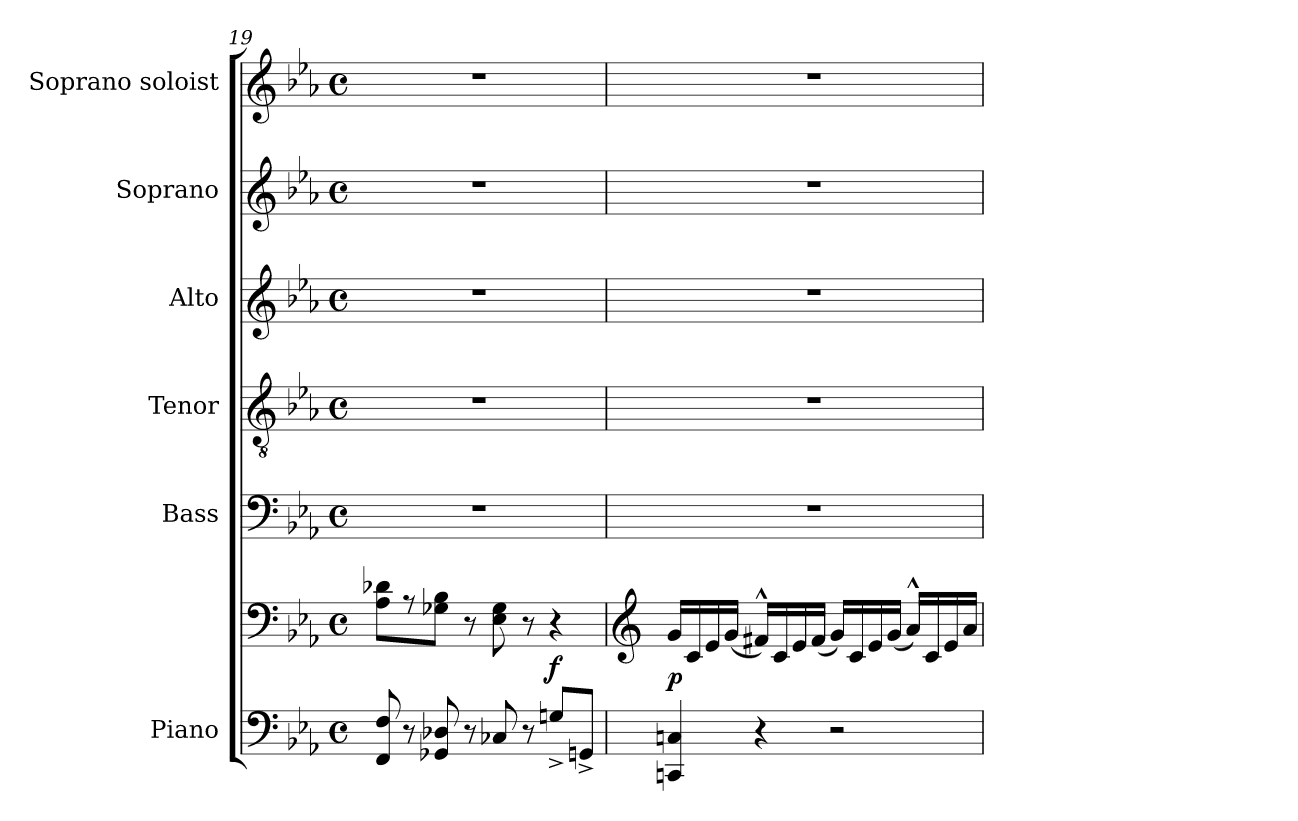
**kern	**kern	**dynam	**kern	**kern	**kern	**kern	**kern
*part6	*part6	*part6	*part5	*part4	*part3	*part2	*part1
*staff7	*staff6	*staff6/7	*staff5	*staff4	*staff3	*staff2	*staff1
*I"Piano	*	*	*I"Bass	*I"Tenor	*I"Alto	*I"Soprano	*I"Soprano soloist
*I'Pno.	*	*	*I'B.	*I'T.	*I'A.	*I'S.	*I'S.
!!LO:PB:g=z
*clefF4	*clefF4	*	*clefF4	*clefGv2	*clefG2	*clefG2	*clefG2
*	*	*	*	*ITrd7c12	*	*	*
*k[b-e-a-]	*k[b-e-a-]	*	*k[b-e-a-]	*k[b-e-a-]	*k[b-e-a-]	*k[b-e-a-]	*k[b-e-a-]
*E-:	*E-:	*	*E-:	*E-:	*E-:	*E-:	*E-:
*M4/4	*M4/4	*	*M4/4	*M4/4	*M4/4	*M4/4	*M4/4
*met(c)	*met(c)	*	*met(c)	*met(c)	*met(c)	*met(c)	*met(c)
=19	=19	=19	=19	=19	=19	=19	=19
8FFi/ 8Fi	8A-i\ 8d-XiL	.	1r	1r	1r	1r	1r
8r	8r	.	.	.	.	.	.
8GG-Xi/ 8D-Xi	8G-Xi\ 8B-iJ	.	.	.	.	.	.
8r	8r	.	.	.	.	.	.
8C-Xi/	8E-i\ 8G-i	.	.	.	.	.	.
8r	8r	.	.	.	.	.	.
8Gn^i/L	4r	f	.	.	.	.	.
8GGn^i/J	.	.	.	.	.	.	.
=20	=20	=20	=20	=20	=20	=20	=20
*	*clefG2	*	*	*	*	*	*
4CCni/ 4Cni	16gi/LL	p	1r	1r	1r	1r	1r
.	16ci/	.	.	.	.	.	.
.	16e-i/	.	.	.	.	.	.
.	(16gi/JJ	.	.	.	.	.	.
4r	16f#X^^i/LL)	.	.	.	.	.	.
.	16ci/	.	.	.	.	.	.
.	16e-i/	.	.	.	.	.	.
.	(16f#i/JJ	.	.	.	.	.	.
2r	16gi/LL)	.	.	.	.	.	.
.	16ci/	.	.	.	.	.	.
.	16e-i/	.	.	.	.	.	.
.	(16gi/JJ	.	.	.	.	.	.
.	16a-^^i/LL)	.	.	.	.	.	.
.	16ci/	.	.	.	.	.	.
.	16e-i/	.	.	.	.	.	.
.	16a-i/JJ	.	.	.	.	.	.
=	=	=	=	=	=	=	=
*-	*-	*-	*-	*-	*-	*-	*-
